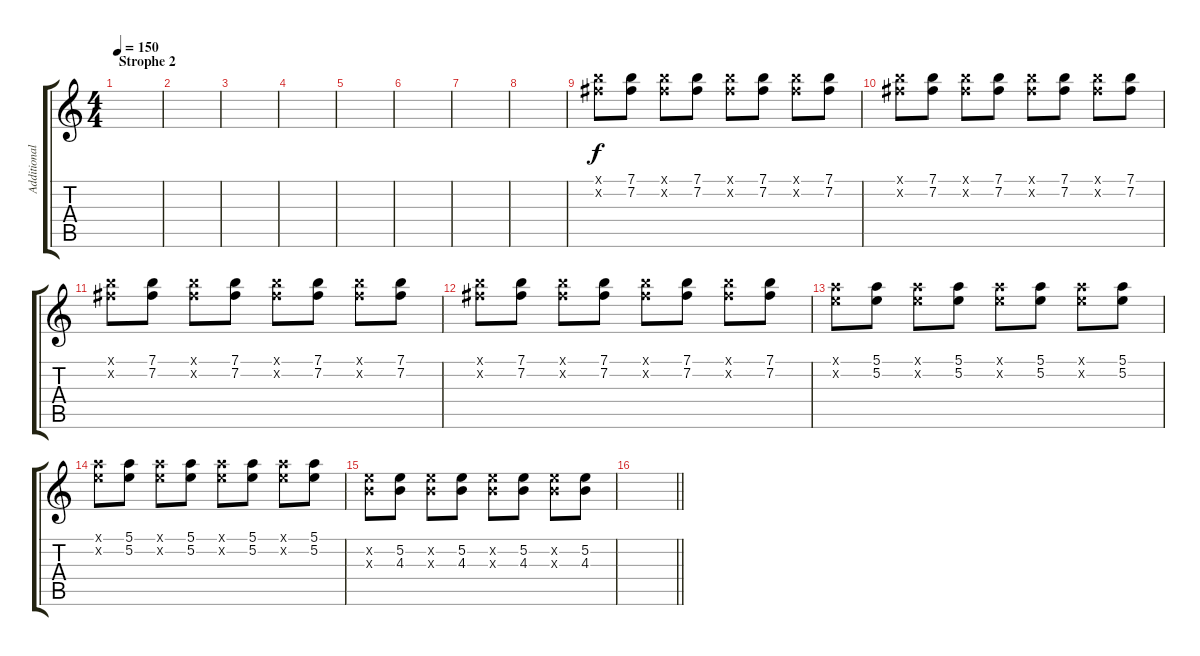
\track ("Additional Guitar" "Additional") {instrument overdrivenguitar}
\staff {score tabs}
\tuning (E4 B3 G3 D3 A2 E2) {hide}
\ts (4 4)
\section ("" "Strophe 2")
\tempo 150
\clef g2
\ks c
|
|
|
|
|
|
|
|
(7.1{x} 7.2{x}).8 (7.1 7.2).8 (7.1{x} 7.2{x}).8 (7.1 7.2).8 (7.1{x} 7.2{x}).8 (7.1 7.2).8 (7.1{x} 7.2{x}).8 (7.1 7.2).8 |
(7.1{x} 7.2{x}).8 (7.1 7.2).8 (7.1{x} 7.2{x}).8 (7.1 7.2).8 (7.1{x} 7.2{x}).8 (7.1 7.2).8 (7.1{x} 7.2{x}).8 (7.1 7.2).8 |
(7.1{x} 7.2{x}).8 (7.1 7.2).8 (7.1{x} 7.2{x}).8 (7.1 7.2).8 (7.1{x} 7.2{x}).8 (7.1 7.2).8 (7.1{x} 7.2{x}).8 (7.1 7.2).8 |
(7.1{x} 7.2{x}).8 (7.1 7.2).8 (7.1{x} 7.2{x}).8 (7.1 7.2).8 (7.1{x} 7.2{x}).8 (7.1 7.2).8 (7.1{x} 7.2{x}).8 (7.1 7.2).8 |
(5.1{x} 5.2{x}).8 (5.1 5.2).8 (5.1{x} 5.2{x}).8 (5.1 5.2).8 (5.1{x} 5.2{x}).8 (5.1 5.2).8 (5.1{x} 5.2{x}).8 (5.1 5.2).8 |
(5.1{x} 5.2{x}).8 (5.1 5.2).8 (5.1{x} 5.2{x}).8 (5.1 5.2).8 (5.1{x} 5.2{x}).8 (5.1 5.2).8 (5.1{x} 5.2{x}).8 (5.1 5.2).8 |
(5.2{x} 4.3{x}).8 (5.2 4.3).8 (5.2{x} 4.3{x}).8 (5.2 4.3).8 (5.2{x} 4.3{x}).8 (5.2 4.3).8 (5.2{x} 4.3{x}).8 (5.2 4.3).8 |
\barLineRight lightlight
